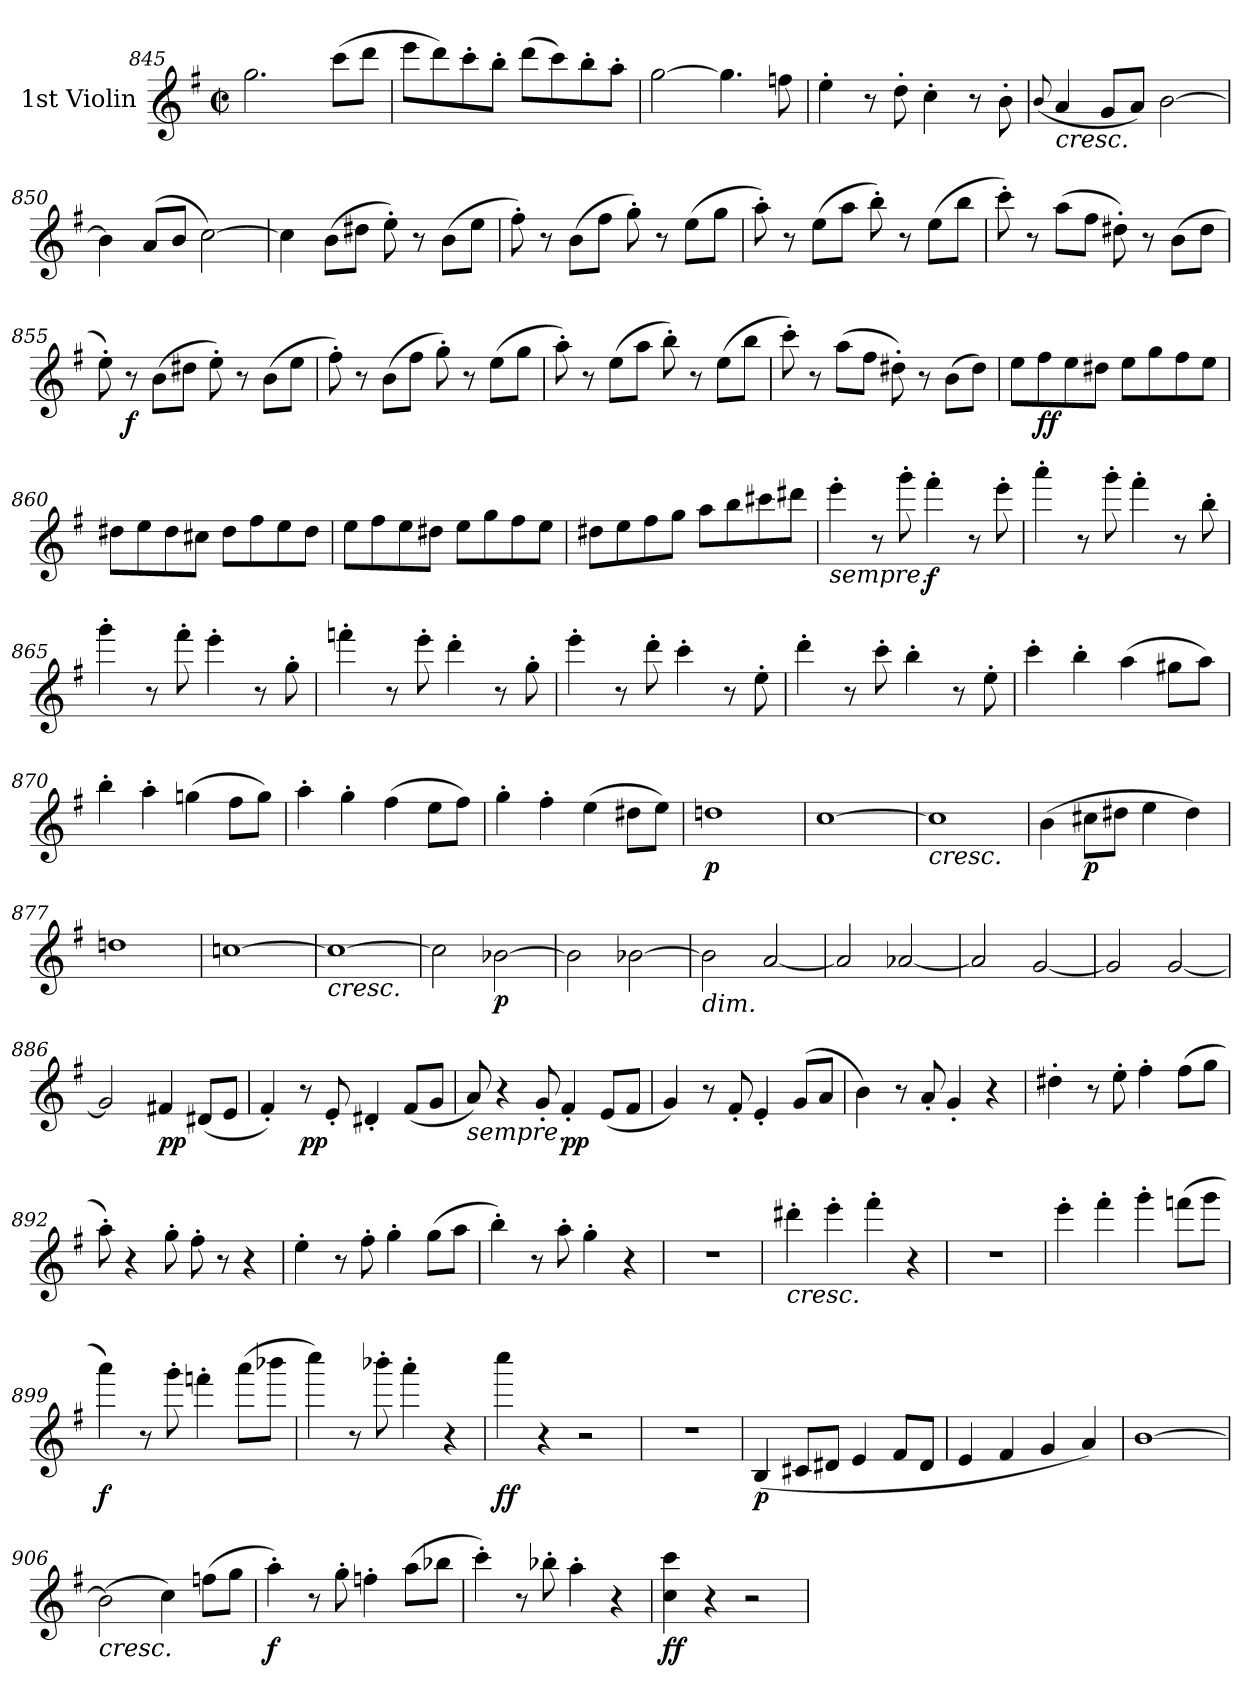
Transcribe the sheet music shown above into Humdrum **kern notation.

**kern	**dynam
*part1	*part1
*staff1	*staff1
*I"1st Violin	*
*I'Vln	*
*clefG2	*
*k[f#]	*
*e:	*
*M2/2	*
*met(c|)	*
=845	=845
2.gg	.
(8cccL	.
8dddJ	.
=846	=846
8eeeL	.
8ddd)	.
8ccc'	.
8bb'J	.
(8dddL	.
8ccc)	.
8bb'	.
8aa'J	.
=847	=847
[2gg	.
4.gg]	.
8ffn	.
=848	=848
4ee'	.
8r	.
8dd'	.
4cc'	.
8r	.
8b'	.
=849	=849
(8qqb/	.
!LO:TX:b:i:t=cresc.	!
4a	.
8gL	.
8aJ)	.
[2b	.
=850	=850
4b]	.
(>8aL	.
8bJ	.
[2cc)	.
=851	=851
4cc]	.
(8bL	.
8dd#XJ	.
8ee')	.
8r	.
(8bL	.
8eeJ	.
=852	=852
8ff#')	.
8r	.
(8bL	.
8ff#J	.
8gg')	.
8r	.
(8eeL	.
8ggJ	.
=853	=853
8aa')	.
8r	.
(8eeL	.
8aaJ	.
8bb')	.
8r	.
(8eeL	.
8bbJ	.
=854	=854
8ccc')	.
8r	.
(8aaL	.
8ff#J	.
8dd#X')	.
8r	.
(8bL	.
8dd#J	.
=855	=855
8ee')	.
8r	f
(8bL	.
8dd#XJ	.
8ee')	.
8r	.
(8bL	.
8eeJ	.
=856	=856
8ff#')	.
8r	.
(8bL	.
8ff#J	.
8gg')	.
8r	.
(8eeL	.
8ggJ	.
=857	=857
8aa')	.
8r	.
(8eeL	.
8aaJ	.
8bb')	.
8r	.
(8eeL	.
8bbJ	.
=858	=858
8ccc')	.
8r	.
(8aaL	.
8ff#J	.
8dd#X')	.
8r	.
(8bL	.
8dd#J)	.
=859	=859
8eeL	.
8ff#	ff
8ee	.
8dd#XJ	.
8eeL	.
8gg	.
8ff#	.
8eeJ	.
=860	=860
8dd#XL	.
8ee	.
8dd#	.
8cc#XJ	.
8dd#L	.
8ff#	.
8ee	.
8dd#J	.
=861	=861
8eeL	.
8ff#	.
8ee	.
8dd#XJ	.
8eeL	.
8gg	.
8ff#	.
8eeJ	.
=862	=862
8dd#XL	.
8ee	.
8ff#	.
8ggJ	.
8aaL	.
8bb	.
8ccc#X	.
8ddd#XJ	.
=863	=863
!LO:TX:b:i:t=sempre.	!
4eee'	.
8r	.
8ggg'	.
4fff#'	f
8r	.
8eee'	.
=864	=864
4aaa'	.
8r	.
8ggg'	.
4fff#'	.
8r	.
8bb'	.
=865	=865
4ggg'	.
8r	.
8fff#'	.
4eee'	.
8r	.
8gg'	.
=866	=866
4fffn'	.
8r	.
8eee'	.
4ddd'	.
8r	.
8gg'	.
=867	=867
4eee'	.
8r	.
8ddd'	.
4ccc'	.
8r	.
8ee'	.
=868	=868
4ddd'	.
8r	.
8ccc'	.
4bb'	.
8r	.
8ee'	.
=869	=869
4ccc'	.
4bb'	.
(4aa	.
8gg#XL	.
8aaJ)	.
=870	=870
4bb'	.
4aa'	.
(4ggn	.
8ff#L	.
8ggJ)	.
=871	=871
4aa'	.
4gg'	.
(4ff#	.
8eeL	.
8ff#J)	.
=872	=872
4gg'	.
4ff#'	.
(4ee	.
8dd#XL	.
8eeJ)	.
=873	=873
1ddn	p
=874	=874
[1cc	.
=875	=875
!LO:TX:b:i:t=cresc.	!
1cc]	.
=876	=876
(4b	.
8cc#XL	p
8dd#XJ	.
4ee	.
4dd#)	.
=877	=877
1ddn	.
=878	=878
[1ccn	.
=879	=879
!LO:TX:b:i:t=cresc.	!
1cc_	.
=880	=880
2cc]	.
[2b-X	p
=881	=881
2b-]	.
[2b-X	.
=882	=882
!LO:TX:b:i:t=dim.	!
2b-]	.
[2a	.
=883	=883
2a]	.
[2a-X	.
=884	=884
2a-]	.
[2g	.
=885	=885
2g]	.
[2g	.
=886	=886
2g]	.
4f#X	pp
(8d#XL	.
8eJ	.
=887	=887
4f#')	.
8r	pp
8e'	.
4d#X'	.
(8f#L	.
8gJ	.
=888	=888
!LO:TX:b:i:t=sempre.	!
8a)	.
4r	.
8g'	.
4f#'	pp
(8eL	.
8f#J	.
=889	=889
4g)	.
8r	.
8f#'	.
4e'	.
(<8gL	.
8aJ	.
=890	=890
4b)	.
8r	.
8a'	.
4g'	.
4r	.
=891	=891
4dd#X'	.
8r	.
8ee'	.
4ff#'	.
(8ff#L	.
8ggJ	.
=892	=892
8aa')	.
4r	.
8gg'	.
8ff#'	.
8r	.
4r	.
=893	=893
4ee'	.
8r	.
8ff#'	.
4gg'	.
(8ggL	.
8aaJ	.
=894	=894
4bb')	.
8r	.
8aa'	.
4gg'	.
4r	.
=895	=895
1r	.
=896	=896
!LO:TX:b:i:t=cresc.	!
4ddd#X'	.
4eee'	.
4fff#'	.
4r	.
=897	=897
1r	.
=898	=898
4eee'	.
4fff#'	.
4ggg'	.
(8fffnL	.
8gggJ	.
=899	=899
4aaa)	f
8r	.
8ggg'	.
4fffn'	.
(8aaaL	.
8bbb-XJ	.
=900	=900
4cccc)	.
8r	.
8bbb-X'	.
4aaa'	.
4r	.
=901	=901
4cccc	ff
4r	.
2r	.
=902	=902
1r	.
=903	=903
(4B	p
8c#XL	.
8d#XJ	.
4e	.
8f#L	.
8d#J	.
=904	=904
4e	.
4f#	.
4g	.
4a)	.
=905	=905
[1b	.
=906	=906
!LO:TX:b:i:t=cresc.	!
(2b]	.
4cc)	.
(8ffnL	.
8ggJ	.
=907	=907
4aa')	f
8r	.
8gg'	.
4ffn'	.
(8aaL	.
8bb-XJ	.
=908	=908
4ccc')	.
8r	.
8bb-X'	.
4aa'	.
4r	.
=909	=909
4cc 4ccc	ff
4r	.
2r	.
=	=
*-	*-
